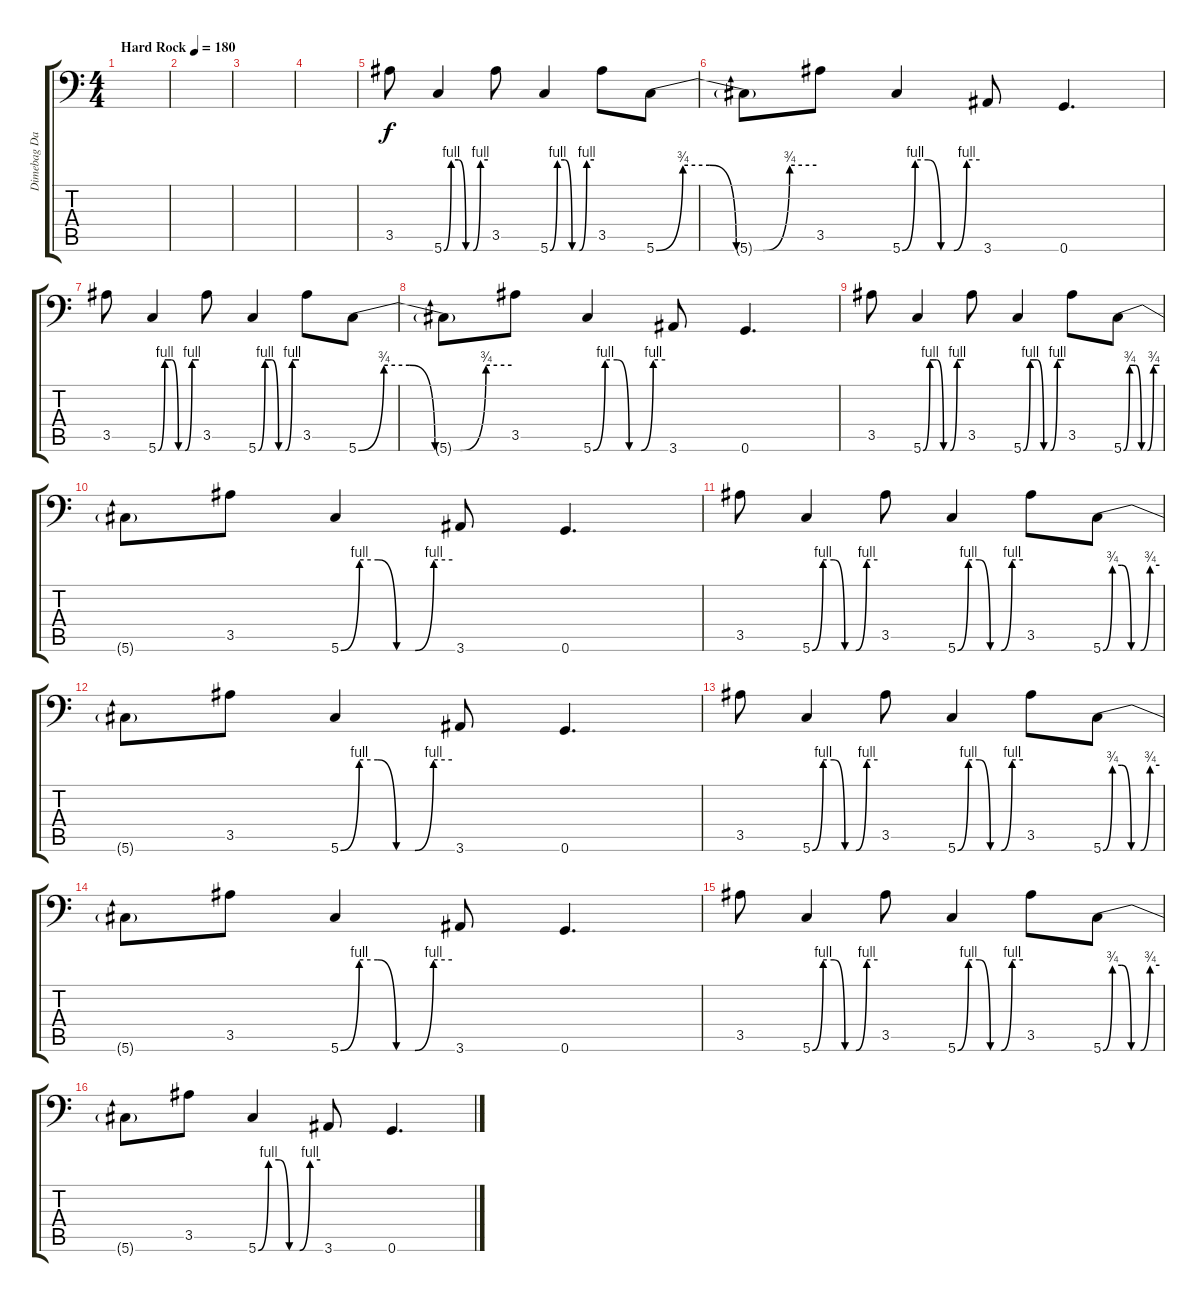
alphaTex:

\track ("Dimebag Darrell" "Dimebag Da") {instrument distortionguitar}
\staff {score tabs}
\tuning (D4 A3 F3 C3 G2 G1) {hide}
\ts (4 4)
\tempo (180 "Hard Rock")
\clef f4
\ks c
|
|
|
|
3.5.8 5.6{be (custom 0 0 10 4 20 4 30 0 40 0 50 4 60 4)}.4 3.5.8 5.6{be (custom 0 0 10 4 20 4 30 0 40 0 50 4 60 4)}.4 3.5.8 5.6{be (custom 0 0 10 3 20 3 30 0 40 0 50 3 60 3)}.8 |
5.6{t}.8 3.5.8 5.6{be (custom 0 0 10 4 20 4 30 0 40 0 50 4 60 4)}.4 3.6.8 0.6.4{d} |
3.5.8 5.6{be (custom 0 0 10 4 20 4 30 0 40 0 50 4 60 4)}.4 3.5.8 5.6{be (custom 0 0 10 4 20 4 30 0 40 0 50 4 60 4)}.4 3.5.8 5.6{be (custom 0 0 10 3 20 3 30 0 40 0 50 3 60 3)}.8 |
5.6{t}.8 3.5.8 5.6{be (custom 0 0 10 4 20 4 30 0 40 0 50 4 60 4)}.4 3.6.8 0.6.4{d} |
3.5.8 5.6{be (custom 0 0 10 4 20 4 30 0 40 0 50 4 60 4)}.4 3.5.8 5.6{be (custom 0 0 10 4 20 4 30 0 40 0 50 4 60 4)}.4 3.5.8 5.6{be (custom 0 0 10 3 20 3 30 0 40 0 50 3 60 3)}.8 |
5.6{t}.8 3.5.8 5.6{be (custom 0 0 10 4 20 4 30 0 40 0 50 4 60 4)}.4 3.6.8 0.6.4{d} |
3.5.8 5.6{be (custom 0 0 10 4 20 4 30 0 40 0 50 4 60 4)}.4 3.5.8 5.6{be (custom 0 0 10 4 20 4 30 0 40 0 50 4 60 4)}.4 3.5.8 5.6{be (custom 0 0 10 3 20 3 30 0 40 0 50 3 60 3)}.8 |
5.6{t}.8 3.5.8 5.6{be (custom 0 0 10 4 20 4 30 0 40 0 50 4 60 4)}.4 3.6.8 0.6.4{d} |
3.5.8 5.6{be (custom 0 0 10 4 20 4 30 0 40 0 50 4 60 4)}.4 3.5.8 5.6{be (custom 0 0 10 4 20 4 30 0 40 0 50 4 60 4)}.4 3.5.8 5.6{be (custom 0 0 10 3 20 3 30 0 40 0 50 3 60 3)}.8 |
5.6{t}.8 3.5.8 5.6{be (custom 0 0 10 4 20 4 30 0 40 0 50 4 60 4)}.4 3.6.8 0.6.4{d} |
3.5.8 5.6{be (custom 0 0 10 4 20 4 30 0 40 0 50 4 60 4)}.4 3.5.8 5.6{be (custom 0 0 10 4 20 4 30 0 40 0 50 4 60 4)}.4 3.5.8 5.6{be (custom 0 0 10 3 20 3 30 0 40 0 50 3 60 3)}.8 |
5.6{t}.8 3.5.8 5.6{be (custom 0 0 10 4 20 4 30 0 40 0 50 4 60 4)}.4 3.6.8 0.6.4{d}
